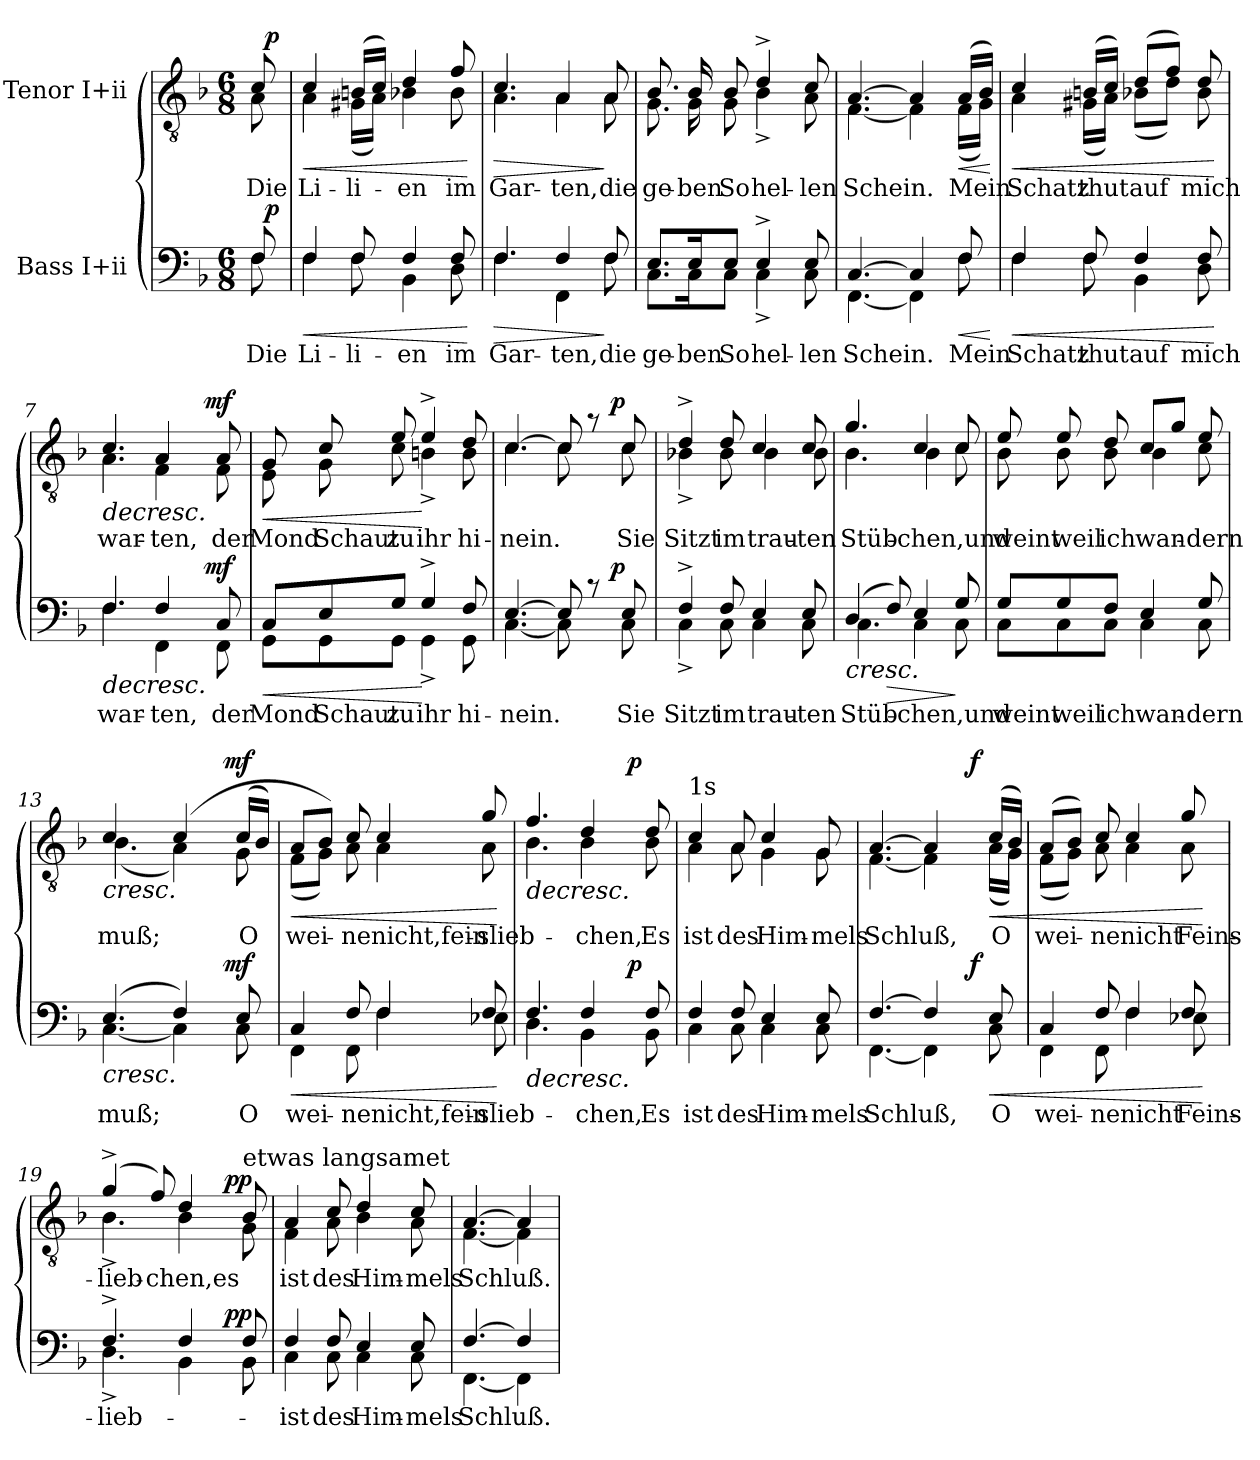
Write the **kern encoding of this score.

**kern	**text	**dynam	**kern	**text	**dynam
*part2	*part2	*part2	*part1	*part1	*part1
*staff2	*staff2	*staff2	*staff1	*staff1	*staff1
*I"Bass I+ii	*	*	*I"Tenor I+ii	*	*
*clefF4	*	*	*clefGv2	*	*
*k[b-]	*	*	*k[b-]	*	*
*F:	*	*	*F:	*	*
*M6/8	*	*	*M6/8	*	*
=1	=1	=1	=1	=1	=1
!	!LO:LY:a	!	!	!LO:LY:b	!
*^	*	*	*^	*	*
*	*^	*	*	*	*^	*	*
8F/	8F\	32ryy	Die	.	8c/	8A\	32ryy	Die	.
!	!	!	!	!LO:DY:b	!	!	!	!	!LO:DY:a
.	.	16.ryy	.	p	.	.	16.ryy	.	p
=2	=2	=2	=2	=2	=2	=2	=2	=2	=2
!	!	!	!LO:LY:a	!LO:HP:b	!	!	!	!LO:LY:b	!LO:HP:b
*	*v	*v	*	*	*	*	*	*	*
*	*	*	*	*	*v	*v	*	*
4F/	4F\	Li-	<	4c/	4A\	Li-	<
!	!	!LO:LY:a	!	!	!	!LO:LY:b	!
8F/	8F\	-li-	.	(>16Bn/LL	(<16G#X\LL	-li-	.
.	.	.	.	16c/JJ)	16A\JJ)	.	.
!	!	!LO:LY:a	!	!	!	!LO:LY:b	!
4F/	4BB-\	-en	.	4d/	4B-X\	-en	.
!	!	!LO:LY:a	!	!	!	!LO:LY:b	!
8F/	8D\	im	.	8f/	8B-\	im	.
*v	*v	*	*	*	*	*	*
*	*	*	*v	*v	*	*
.	.	[	.	.	[
=3	=3	=3	=3	=3	=3
!	!LO:LY:a	!LO:HP:b	!	!LO:LY:b	!LO:HP:b
*^	*	*	*^	*	*
4.F/	4.F\	Gar-	>	4.c/	4.A\	Gar-	>
!	!	!LO:LY:a	!	!	!	!LO:LY:b	!
4F/	4FF\	-ten,	.	4A/	4A\	-ten,	.
!	!	!LO:LY:a	!	!	!	!LO:LY:b	!
8F/	8F\	die	]	8A/	8A\	die	]
=4	=4	=4	=4	=4	=4	=4	=4
!	!	!LO:LY:a	!	!	!	!LO:LY:b	!
8.E/L	8.C\L	ge-	.	8.B-/	8.G\	ge-	.
!	!	!LO:LY:a	!	!	!	!LO:LY:b	!
16E/K	16C\K	-ben	.	16B-/	16G\	-ben	.
!	!	!LO:LY:a	!	!	!	!LO:LY:b	!
8E/J	8C\J	So	.	8B-/	8G\	So	.
!	!	!LO:LY:a	!	!	!	!LO:LY:b	!
4E^>/	4C^<\	hel-	.	4d^>/	4B-^<\	hel-	.
!	!	!LO:LY:a	!	!	!	!LO:LY:b	!
8E/	8C\	-len	.	8c/	8A\	-len	.
=5	=5	=5	=5	=5	=5	=5	=5
!	!	!LO:LY:a	!	!	!	!LO:LY:b	!
[>4.C/	[<4.FF\	Schein.	.	[>4.A/	[<4.F\	Schein.	.
4C/]	4FF\]	.	.	4A/]	4F\]	.	.
!	!	!LO:LY:a	!LO:HP:b	!	!	!LO:LY:b	!LO:HP:b
8F/	8F\	Mein	<	(>16A/LL	(<16F\LL	Mein	<
.	.	.	.	16B-/JJ)	16G\JJ)	.	.
*v	*v	*	*	*	*	*	*
*	*	*	*v	*v	*	*
.	.	[	.	.	[
!!LO:LB:g=z
=6	=6	=6	=6	=6	=6
!	!	!	!LO:TX:a:t=s	!	!
!	!LO:LY:a	!LO:HP:b	!	!LO:LY:b	!LO:HP:b
*^	*	*	*^	*	*
4F/	4F\	Schatz	<	4c/	4A\	Schatz	<
!	!	!LO:LY:a	!	!	!	!LO:LY:b	!
8F/	8F\	thut	.	(>16Bn/LL	(<16G#X\LL	thut	.
.	.	.	.	16c/JJ)	16A\JJ)	.	.
!	!	!LO:LY:a	!	!	!	!LO:LY:b	!
4F/	4BB-\	auf	.	(>8d/L	(<8B-X\L	auf	.
.	.	.	.	8f/J)	8d\J)	.	.
!	!	!LO:LY:a	!	!	!	!LO:LY:b	!
8F/	8D\	mich	.	8d/	8B-\	mich	.
*v	*v	*	*	*	*	*	*
*	*	*	*v	*v	*	*
.	.	[	.	.	[
=7	=7	=7	=7	=7	=7
!	!LO:LY:a	!LO:HP:b	!	!LO:LY:b	!LO:HP:b
*^	*	*	*^	*	*
*	*^	*	*	*	*^	*	*
4.F/	4.F\	2ryy	war-	>	4.c/	4.A\	2ryy	war-	>
!	!	!	!LO:LY:a	!	!	!	!	!LO:LY:b	!
4F/	4FF\	.	-ten,	.	4A/	4F\	.	-ten,	.
.	.	16.ryy	.	.	.	.	16.ryy	.	.
!	!	!	!	!LO:DY:b	!	!	!	!	!LO:DY:a
.	.	8ryy	.	mf	.	.	8ryy	.	mf
!	!	!	!LO:LY:a	!	!	!	!	!LO:LY:b	!
8C/	8FF\	.	der	]	8A/	8F\	.	der	]
.	.	32ryy	.	.	.	.	32ryy	.	.
=8	=8	=8	=8	=8	=8	=8	=8	=8	=8
!	!	!	!LO:LY:a	!LO:HP:b	!	!	!	!LO:LY:b	!LO:HP:b
*	*v	*v	*	*	*	*	*	*	*
*	*	*	*	*	*v	*v	*	*
8C/L	8GG\L	Mond	<	8G/	8E\	Mond	<
!	!	!LO:LY:a	!	!	!	!LO:LY:b	!
8E/	8GG\	Schaut	.	8c/	8G\	Schaut	.
!	!	!LO:LY:a	!	!	!	!LO:LY:b	!
8G/J	8GG\J	zu	.	8e/	8c\	zu	.
!	!	!LO:LY:a	!	!	!	!LO:LY:b	!
4G^>/	4GG^<\	ihr	[	4e^>/	4Bn^<\	ihr	[
!	!	!LO:LY:a	!	!	!	!LO:LY:b	!
8F/	8GG\	hi-	.	8d/	8B\	hi-	.
=9	=9	=9	=9	=9	=9	=9	=9
!	!	!LO:LY:a	!	!	!	!LO:LY:b	!
*	*^	*	*	*	*^	*	*
[>4.E/	[<4.C\	2ryy	-nein.	.	[>4.c/	4.c\	2ryy	-nein.	.
8E/]	8C\]	.	.	.	8c/]	8c\	.	.	.
8rc	8ryy	16.ryy	.	.	8ra	8ryy	16.ryy	.	.
!	!	!	!	!LO:DY:b	!	!	!	!	!LO:DY:a
.	.	8ryy	.	p	.	.	8ryy	.	p
!	!	!	!LO:LY:a	!	!	!	!	!LO:LY:b	!
8E/	8C\	.	Sie	.	8c/	8c\	.	Sie	.
.	.	32ryy	.	.	.	.	32ryy	.	.
=10	=10	=10	=10	=10	=10	=10	=10	=10	=10
!	!	!	!LO:LY:a	!	!	!	!	!LO:LY:b	!
*	*v	*v	*	*	*	*	*	*	*
*	*	*	*	*	*v	*v	*	*
4F^>/	4C^<\	Sitzt	.	4d^>/	4B-X^<\	Sitzt	.
!	!	!LO:LY:a	!	!	!	!LO:LY:b	!
8F/	8C\	im	.	8d/	8B-\	im	.
!	!	!LO:LY:a	!	!	!	!LO:LY:b	!
4E/	4C\	trau-	.	4c/	4B-\	trau-	.
!	!	!LO:LY:a:rj	!	!	!	!LO:LY:b:rj	!
8E/	8C\	-ten	.	8c/	8B-\	-ten	.
!!LO:LB:g=z	!!
=11	=11	=11	=11	=11	=11	=11	=11
!	!	!LO:LY:a	!LO:HP:b	!	!	!LO:LY:b	!
(4D/	4.C\	Stüb-	<	4.g/	4.B-\	Stüb-	.
!	!	!	!LO:HP:b	!	!	!	!
8F/)	.	.	>	.	.	.	.
!	!	!LO:LY:a	!	!	!	!LO:LY:b	!
4E/	4C\	-chen,und	[	4c/	4B-\	-chen,und	.
8G/	8C\	.	]	8c/	8c\	.	.
=12	=12	=12	=12	=12	=12	=12	=12
!	!	!LO:LY:a	!	!	!	!LO:LY:b	!
8G/L	8C\L	weint	.	8e/	8B-\	weint	.
!	!	!LO:LY:a	!	!	!	!LO:LY:b	!
8G/	8C\	weil	.	8e/	8B-\	weil	.
!	!	!LO:LY:a	!	!	!	!LO:LY:b	!
8F/J	8C\J	ich	.	8d/	8B-\	ich	.
!	!	!LO:LY:a	!	!	!	!LO:LY:b	!
4E/	4C\	wan-	.	8c/L	4B-\	wan-	.
.	.	.	.	8g/J	.	.	.
!	!	!LO:LY:a	!	!	!	!LO:LY:b	!
8G/	8C\	-dern	.	8e/	8c\	-dern	.
=13	=13	=13	=13	=13	=13	=13	=13
!	!	!LO:LY:a	!LO:HP:b	!	!	!LO:LY:b	!LO:HP:b
*	*^	*	*	*	*^	*	*
(4.E/	[<4.C\	2ryy	muß;	<	4c/	(>(<4.B-\	2ryy	muß;	<
.	.	.	.	.	8ryy	.	.	.	.
4F/)	4C\]	.	.	.	(4c/	4A\)	.	.	.
.	.	16.ryy	.	.	.	.	16.ryy	.	.
!	!	!	!	!LO:DY:b	!	!	!	!	!LO:DY:a
.	.	8ryy	.	mf	.	.	8ryy	.	mf
!	!	!	!LO:LY:a	!	!	!	!	!LO:LY:b	!
8E/	8C\	.	O	[	(>16c/LL	8G\	.	O	[
.	.	.	.	.	16B-/JJ)	.	.	.	.
.	.	32ryy	.	.	.	.	32ryy	.	.
=14	=14	=14	=14	=14	=14	=14	=14	=14	=14
!	!	!	!LO:LY:a	!LO:HP:b	!	!	!	!LO:LY:b	!LO:HP:b
*	*v	*v	*	*	*	*	*	*	*
*	*	*	*	*	*v	*v	*	*
4C/	4FF\	wei-	<	8A/L	(<8F\L	wei-	<
.	.	.	.	8B-/J)	8G\J)	.	.
!	!	!LO:LY:a	!	!	!	!LO:LY:b	!
8F/	8FF\	-ne	.	8c/	8A\	-ne	.
!	!	!LO:LY:a	!	!	!	!LO:LY:b	!
4F/	4F\	nicht,fein-	.	4c/	4A\	nicht,fein-	.
!	!	!LO:LY:a	!	!	!	!LO:LY:b	!
8F/	8E-X\	-slieb-	.	8g/	8A\	-slieb-	.
*v	*v	*	*	*	*	*	*
*	*	*	*v	*v	*	*
.	.	[	.	.	[
=15	=15	=15	=15	=15	=15
!	!	!LO:HP:b	!	!	!LO:HP:b
*^	*	*	*^	*	*
*	*^	*	*	*	*^	*	*
4.F/	4.D\	2ryy	.	>	4.f/	4.B-\	2ryy	.	>
!	!	!	!LO:LY:a	!	!	!	!	!LO:LY:b	!
4F/	4BB-\	.	-chen,	.	4d/	4B-\	.	-chen,	.
.	.	16ryy	.	.	.	.	16ryy	.	.
!	!	!	!	!LO:DY:b	!	!	!	!	!LO:DY:a
.	.	8.ryy	.	p	.	.	8.ryy	.	p
!	!	!	!LO:LY:a	!	!	!	!	!LO:LY:b	!
8F/	8BB-\	.	Es	]	8d/	8B-\	.	Es	]
!!LO:LB:g=z
=16	=16	=16	=16	=16	=16	=16	=16	=16	=16
!	!	!	!	!	!LO:TX:a:t=1s	!	!	!	!
!	!	!	!LO:LY:a	!	!	!	!	!LO:LY:b	!
*	*v	*v	*	*	*	*	*	*	*
*	*	*	*	*	*v	*v	*	*
4F/	4C\	ist	.	4c/	4A\	ist	.
!	!	!LO:LY:a	!	!	!	!LO:LY:b	!
8F/	8C\	des	.	8A/	8A\	des	.
!	!	!LO:LY:a	!	!	!	!LO:LY:b	!
4E/	4C\	Him-	.	4c/	4G\	Him-	.
!	!	!LO:LY:a:rj	!	!	!	!LO:LY:b:rj	!
8E/	8C\	-mels	.	8G/	8G\	-mels	.
=17	=17	=17	=17	=17	=17	=17	=17
!	!	!LO:LY:a	!	!	!	!LO:LY:b	!
*	*^	*	*	*	*^	*	*
[>4.F/	[<4.FF\	2ryy	Schluß,	.	[>4.A/	[<4.F\	2ryy	Schluß,	.
4F/]	4FF\]	.	.	.	4A/]	4F\]	.	.	.
.	.	16ryy	.	.	.	.	16ryy	.	.
!	!	!	!	!LO:DY:b	!	!	!	!	!LO:DY:a
.	.	8.ryy	.	f	.	.	8.ryy	.	f
!	!	!	!LO:LY:a	!LO:HP:b	!	!	!	!LO:LY:b	!LO:HP:b
8E/	8C\	.	O	<	(>16c/LL	(<16A\LL	.	O	<
.	.	.	.	.	16B-/JJ)	16G\JJ)	.	.	.
=18	=18	=18	=18	=18	=18	=18	=18	=18	=18
!	!	!	!LO:LY:a	!	!	!	!	!LO:LY:b	!
*	*v	*v	*	*	*	*	*	*	*
*	*	*	*	*	*v	*v	*	*
4C/	4FF\	wei-	.	(>8A/L	(<8F\L	wei-	.
.	.	.	.	8B-/J)	8G\J)	.	.
!	!	!LO:LY:a	!	!	!	!LO:LY:b	!
8F/	8FF\	-ne	.	8c/	8A\	-ne	.
!	!	!LO:LY:a	!	!	!	!LO:LY:b	!
4F/	4F\	nicht	.	4c/	4A\	nicht	.
!	!	!LO:LY:a	!	!	!	!LO:LY:b	!
8F/	8E-X\	Feins-	.	8g/	8A\	Feins-	.
*v	*v	*	*	*	*	*	*
*	*	*	*v	*v	*	*
.	.	[	.	.	[
=19	=19	=19	=19	=19	=19
!	!LO:LY:a	!	!	!LO:LY:b	!
*^	*	*	*^	*	*
*	*^	*	*	*	*^	*	*
4.F^>/	4.D^<\	2ryy	-lieb-	.	(4g^>/	4.B-^<\	2ryy	-lieb-	.
!	!	!	!	!	!	!	!	!LO:LY:b	!
.	.	.	.	.	8f/)	.	.	-chen,es	.
4F/	4BB-\	.	.	.	4d/	4B-\	.	.	.
.	.	16ryy	.	.	.	.	16ryy	.	.
!	!	!	!	!LO:DY:b	!	!	!	!	!LO:DY:a
.	.	8.ryy	.	pp	.	.	8.ryy	.	pp
!	!	!	!	!	!LO:TX:a:t=etwas langsamet	!	!	!	!
8F/	8BB-\	.	.	.	8B-/	8G\	.	.	.
=20	=20	=20	=20	=20	=20	=20	=20	=20	=20
!	!	!	!LO:LY:a	!	!	!	!	!LO:LY:b	!
*	*v	*v	*	*	*	*	*	*	*
*	*	*	*	*	*v	*v	*	*
4F/	4C\	-ist	.	4A/	4F\	ist	.
!	!	!LO:LY:a	!	!	!	!LO:LY:b	!
8F/	8C\	des	.	8c/	8A\	des	.
!	!	!LO:LY:a	!	!	!	!LO:LY:b	!
4E/	4C\	Him-	.	4d/	4B-\	Him-	.
!	!	!LO:LY:a:rj	!	!	!	!LO:LY:b:rj	!
8E/	8C\	-mels	.	8c/	8A\	-mels	.
=21	=21	=21	=21	=21	=21	=21	=21
!	!	!LO:LY:a	!	!	!	!LO:LY:b	!
[>4.F/	[<4.FF\	Schluß.	.	[>4.A/	[<4.F\	Schluß.	.
4F/]	4FF\]	.	.	4A/]	4F\]	.	.
*v	*v	*	*	*	*	*	*
*	*	*	*v	*v	*	*
=	=	=	=	=	=
*-	*-	*-	*-	*-	*-
